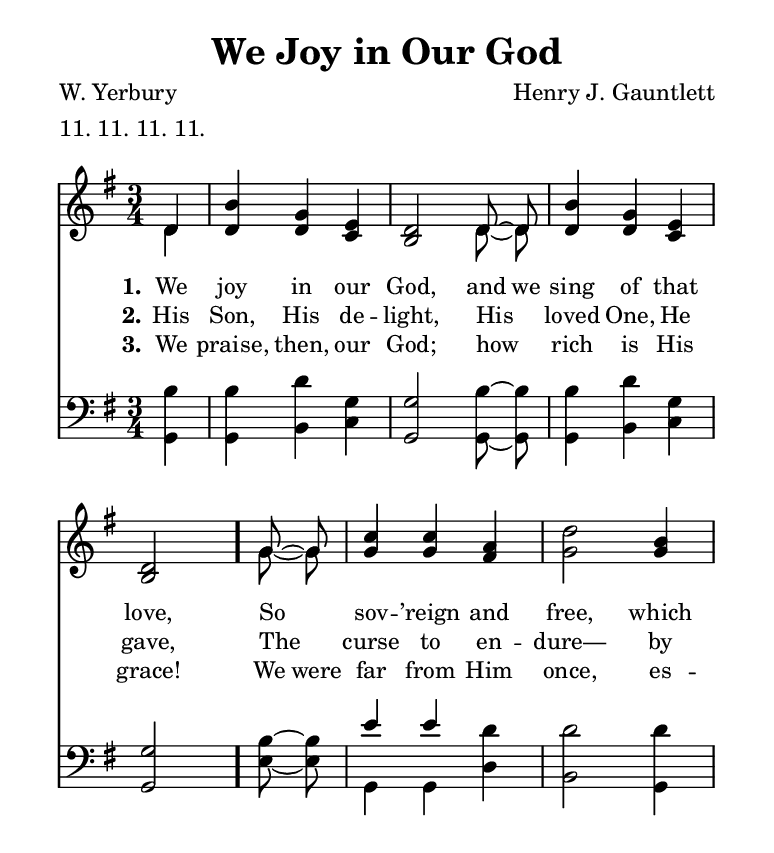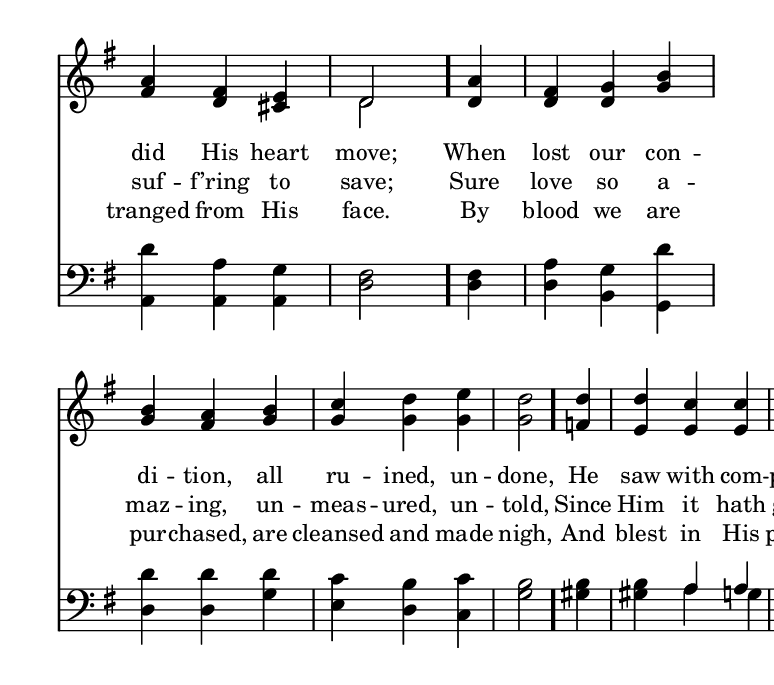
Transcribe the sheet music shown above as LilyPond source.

\include "common/global.ily"
\paper {
  \include "common/paper.ily"
  ragged-bottom = ##t
  systems-per-page = 2
system-count = 4

}

\header{
  hymnnumber = "265"
  title = "We Joy in Our God"
  tunename = "Houghton"
  meter = "11. 11. 11. 11." % original has 10. 10. 11. 11.
  poet = "W. Yerbury" % see https://bibletruthpublishers.com/w-yerbury-died-1863/adrian-roach/the-little-flock-hymn-book-its-history-and-hymn-writers/a-roach/la105040
  composer = "Henry J. Gauntlett" % see https://hymnary.org/tune/houghton_gauntlett
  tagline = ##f
}

global = {
  \include "common/overrides.ily"
  \override Staff.TimeSignature.style = #'numbered
  \time 3/4
  \override Score.MetronomeMark.transparent = ##t % hide all fermata changes too
  \tempo 4=80
  \key g \major
  \partial 4
  \autoBeamOff
}

notesSoprano = {
\global
\relative c' {

  d4 | b' g e | d2 d8 ~ d | b'4 g e | d2 \eogbreak
  g8 ~ g | c4 c a | d2 b4 | a fis e | d2 \eogbreak
  a'4 | fis g b | b a b | c d e | d2 \eogbreak
  d4 | d c c | c b b | a g fis | g2

  \bar "|."

}
}

notesAlto = {
\global
\relative e' {

  d4 | d d c | b2 d8 ~ d | d4 d c | b2
  g'8 ~ g | g4 g fis | g2 g4 | fis d cis | d2
  d4 | d d g | g fis g | g g g | g2
  f4 | e e e | d d d | e d d | d2

}
}

notesTenor = {
\global
\relative a {

  b4 | b d g, | g2 b8 ~ b | b4 d g, | g2
  b8 ~ b | e4 e d | d2 d4 | d a g | fis2
  fis4 | a g d' | d d d | c b c | b2
  b4 | b a a | a g d' | c b a | b2

}
}

notesBass = {
\global
\relative f, {

  g4 | g b c | g2 g8 ~ g | g4 b c | g2
  e'8 ~ e | g,4 g d' | b2 g4 | a4 a a | d2
  d4 | d b g | d' d g | e d c | g'2
  gis4 | gis a g | fis g g, | c d d | g,2

}
}

wordsA = \lyricmode {
\set stanza = "1."

We joy in our God, \mon and we \moff sing of that love, \bar "."
So sov -- ’reign and free, which did His heart move; \bar "."
When lost our con -- di -- tion, all ru -- ined, un -- done, \bar "."
He saw with com -- pas -- sion, and spared not His Son. \bar "."

}

wordsB = \lyricmode {
\set stanza = "2."

His Son, His de -- light, His loved One, He gave,
The curse to en -- dure— by suf -- f’ring to save;
Sure love so a -- maz -- ing, un -- meas -- ured, un -- told,
Since Him it hath giv -- en, no good will with -- hold.

}

wordsC = \lyricmode {
\set stanza = "3."

We praise, then, our God; how rich is His grace!
\mon We were \moff far from Him once, es -- tranged from His face.
By blood we are pur -- chased, are cleansed and made nigh,
And blest in His pres -- ence, in Je -- sus, on high.

}

\score {
  \context ChoirStaff <<
    \context Staff = upper <<
      \set Staff.autoBeaming = ##f
      \set ChoirStaff.systemStartDelimiter = #'SystemStartBar
      \set ChoirStaff.printPartCombineTexts = ##f
      \partcombine #'(2 . 11) \notesSoprano \notesAlto
      \context NullVoice = sopranos { \voiceOne << \notesSoprano >> }
      \context Lyrics = one   \lyricsto sopranos \wordsA
      \context Lyrics = two   \lyricsto sopranos \wordsB
      \context Lyrics = three \lyricsto sopranos \wordsC
    >>
    \context Staff = men <<
      \set Staff.autoBeaming = ##f
      \clef bass
      \set ChoirStaff.printPartCombineTexts = ##f
      \partcombine #'(2 . 11) \notesTenor \notesBass
    >>
  >>
  \layout {
    \include "common/layout.ily"
  }
  #(cond ((ly:get-option 'eog-midi-permitted) #{ \midi{
    \include "common/midi.ily"
  } #}))
}

\version "2.19.49"  % necessary for upgrading to future LilyPond versions.

% vi:set et ts=2 sw=2 ai nocindent syntax=lilypond:
